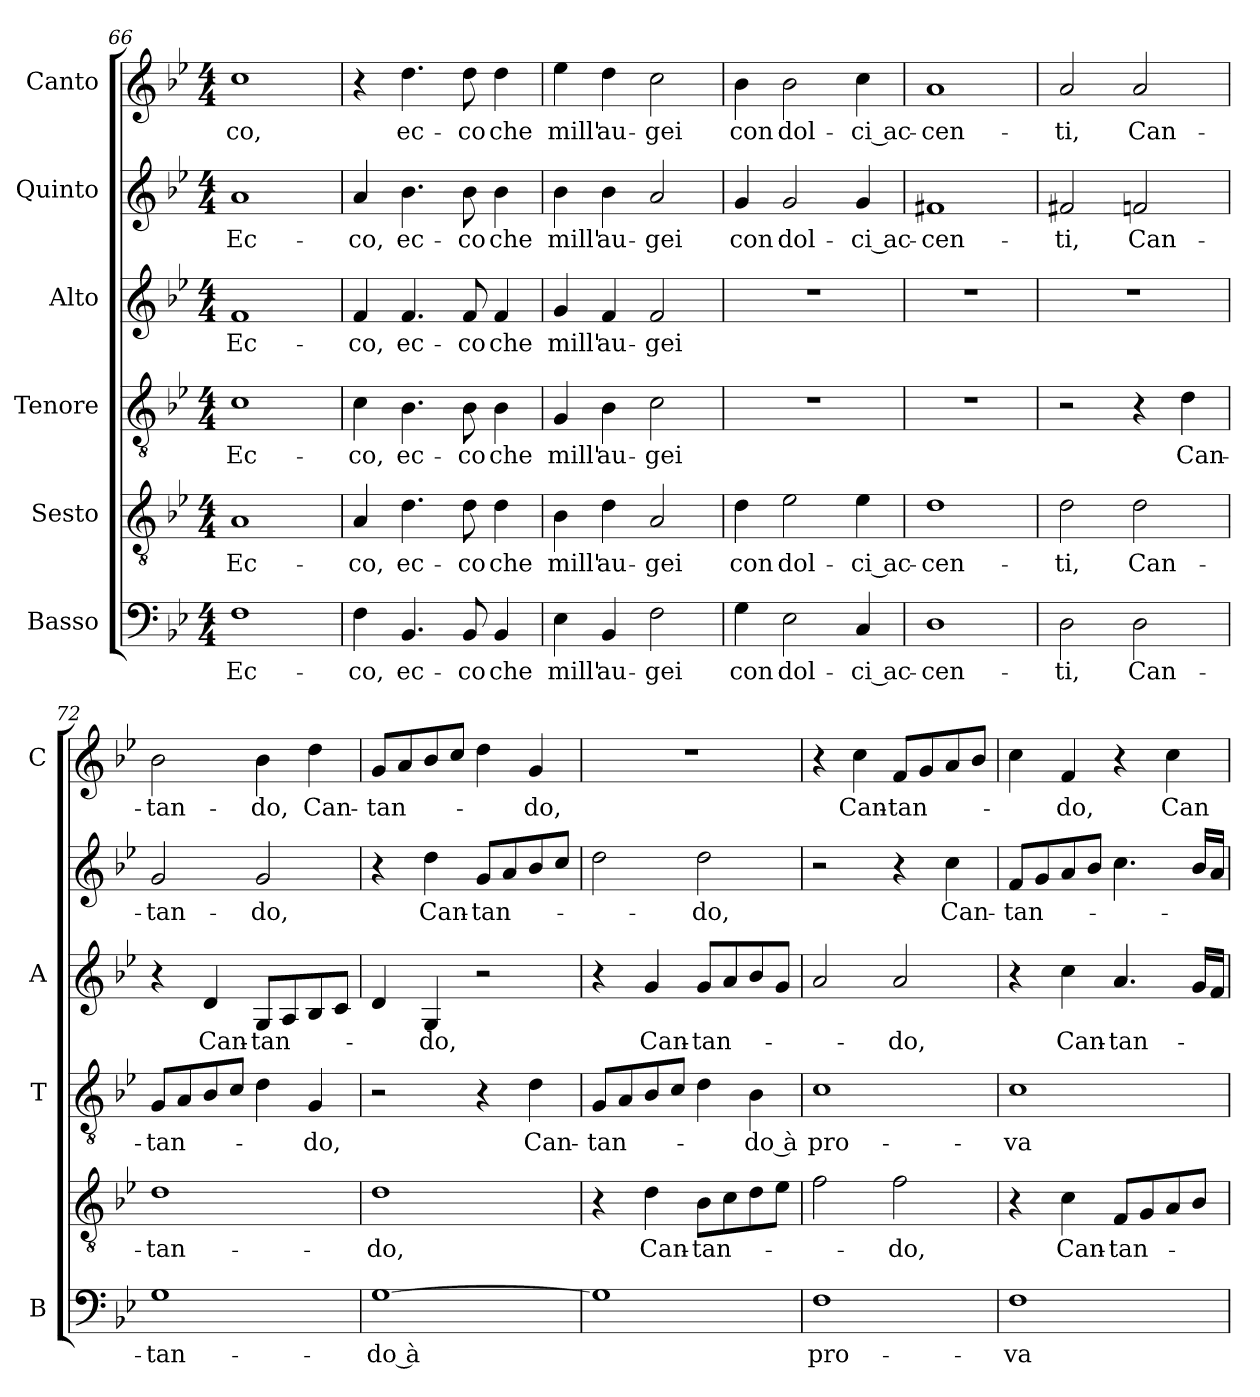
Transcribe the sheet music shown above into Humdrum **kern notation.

**kern	**text	**kern	**text	**kern	**text	**kern	**text	**kern	**text	**kern	**text
*part6	*part6	*part5	*part5	*part4	*part4	*part3	*part3	*part2	*part2	*part1	*part1
*staff6	*staff6	*staff5	*staff5	*staff4	*staff4	*staff3	*staff3	*staff2	*staff2	*staff1	*staff1
*I"Basso	*	*I"Sesto	*	*I"Tenore	*	*I"Alto	*	*I"Quinto	*	*I"Canto	*
*I'B	*	*	*	*I'T	*	*I'A	*	*	*	*I'C	*
*clefF4	*	*clefGv2	*	*clefGv2	*	*clefG2	*	*clefG2	*	*clefG2	*
*k[b-e-]	*	*k[b-e-]	*	*k[b-e-]	*	*k[b-e-]	*	*k[b-e-]	*	*k[b-e-]	*
*B-:	*	*B-:	*	*B-:	*	*B-:	*	*B-:	*	*B-:	*
*M4/4	*	*M4/4	*	*M4/4	*	*M4/4	*	*M4/4	*	*M4/4	*
=66	=66	=66	=66	=66	=66	=66	=66	=66	=66	=66	=66
!	!LO:LY:b	!	!LO:LY:b	!	!LO:LY:b	!	!LO:LY:b	!	!LO:LY:b	!	!LO:LY:b
1F	Ec-	1A	Ec-	1c	Ec-	1f	Ec-	1a	Ec-	1cc	-co,
=67	=67	=67	=67	=67	=67	=67	=67	=67	=67	=67	=67
!	!LO:LY:b	!	!LO:LY:b	!	!LO:LY:b	!	!LO:LY:b	!	!LO:LY:b	!	!
4F\	-co,	4A/	-co,	4c\	-co,	4f/	-co,	4a/	-co,	4r	.
!	!LO:LY:b	!	!LO:LY:b	!	!LO:LY:b	!	!LO:LY:b	!	!LO:LY:b	!	!LO:LY:b
4.BB-/	ec-	4.d\	ec-	4.B-\	ec-	4.f/	ec-	4.b-\	ec-	4.dd\	ec-
!	!LO:LY:b	!	!LO:LY:b	!	!LO:LY:b	!	!LO:LY:b	!	!LO:LY:b	!	!LO:LY:b
8BB-/	-co	8d\	-co	8B-\	-co	8f/	-co	8b-\	-co	8dd\	-co
!	!LO:LY:b	!	!LO:LY:b	!	!LO:LY:b	!	!LO:LY:b	!	!LO:LY:b	!	!LO:LY:b
4BB-/	che	4d\	che	4B-\	che	4f/	che	4b-\	che	4dd\	che
=68	=68	=68	=68	=68	=68	=68	=68	=68	=68	=68	=68
!	!LO:LY:b	!	!LO:LY:b	!	!LO:LY:b	!	!LO:LY:b	!	!LO:LY:b	!	!LO:LY:b
4E-\	mill'	4B-\	mill'	4G/	mill'	4g/	mill'	4b-\	mill'	4ee-\	mill'
!	!LO:LY:b	!	!LO:LY:b	!	!LO:LY:b	!	!LO:LY:b	!	!LO:LY:b	!	!LO:LY:b
4BB-/	au-	4d\	au-	4B-\	au-	4f/	au-	4b-\	au-	4dd\	au-
!	!LO:LY:b	!	!LO:LY:b	!	!LO:LY:b	!	!LO:LY:b	!	!LO:LY:b	!	!LO:LY:b
2F\	-gei	2A/	-gei	2c\	-gei	2f/	-gei	2a/	-gei	2cc\	-gei
=69	=69	=69	=69	=69	=69	=69	=69	=69	=69	=69	=69
!	!LO:LY:b	!	!LO:LY:b	!	!	!	!	!	!LO:LY:b	!	!LO:LY:b
4G\	con	4d\	con	1r	.	1r	.	4g/	con	4b-\	con
!	!LO:LY:b	!	!LO:LY:b	!	!	!	!	!	!LO:LY:b	!	!LO:LY:b
2E-\	dol-	2e-\	dol-	.	.	.	.	2g/	dol-	2b-\	dol-
!	!LO:LY:b	!	!LO:LY:b	!	!	!	!	!	!LO:LY:b	!	!LO:LY:b
4C/	-ci ac-	4e-\	-ci ac-	.	.	.	.	4g/	-ci ac-	4cc\	-ci ac-
=70	=70	=70	=70	=70	=70	=70	=70	=70	=70	=70	=70
!	!LO:LY:b	!	!LO:LY:b	!	!	!	!	!	!LO:LY:b	!	!LO:LY:b
1D	-cen-	1d	-cen-	1r	.	1r	.	1f#X	-cen-	1a	-cen-
=71	=71	=71	=71	=71	=71	=71	=71	=71	=71	=71	=71
!	!LO:LY:b	!	!LO:LY:b	!	!	!	!	!	!LO:LY:b	!	!LO:LY:b
2D\	-ti,	2d\	-ti,	2r	.	1r	.	2f#X/	-ti,	2a/	-ti,
!	!LO:LY:b	!	!LO:LY:b	!	!	!	!	!	!LO:LY:b	!	!LO:LY:b
2D\	Can-	2d\	Can-	4r	.	.	.	2fn/	Can-	2a/	Can-
!	!	!	!	!	!LO:LY:b	!	!	!	!	!	!
.	.	.	.	4d\	Can-	.	.	.	.	.	.
=72	=72	=72	=72	=72	=72	=72	=72	=72	=72	=72	=72
!	!LO:LY:b	!	!LO:LY:b	!	!LO:LY:b	!	!	!	!LO:LY:b	!	!LO:LY:b
1G	-tan-	1d	-tan-	8G/L	-tan-	4r	.	2g/	-tan-	2b-\	-tan-
.	.	.	.	8A/	.	.	.	.	.	.	.
!	!	!	!	!	!	!	!LO:LY:b	!	!	!	!
.	.	.	.	8B-/	.	4d/	Can-	.	.	.	.
.	.	.	.	8c/J	.	.	.	.	.	.	.
!	!	!	!	!	!	!	!LO:LY:b	!	!LO:LY:b	!	!LO:LY:b
.	.	.	.	4d\	.	8G/L	-tan-	2g/	-do,	4b-\	-do,
.	.	.	.	.	.	8A/	.	.	.	.	.
!	!	!	!	!	!LO:LY:b	!	!	!	!	!	!LO:LY:b
.	.	.	.	4G/	-do,	8B-/	.	.	.	4dd\	Can-
.	.	.	.	.	.	8c/J	.	.	.	.	.
=73	=73	=73	=73	=73	=73	=73	=73	=73	=73	=73	=73
!	!LO:LY:b	!	!LO:LY:b	!	!	!	!	!	!	!	!LO:LY:b
[1G	-do à	1d	-do,	2r	.	4d/	.	4r	.	8g/L	-tan-
.	.	.	.	.	.	.	.	.	.	8a/	.
!	!	!	!	!	!	!	!LO:LY:b	!	!LO:LY:b	!	!
.	.	.	.	.	.	4G/	-do,	4dd\	Can-	8b-/	.
.	.	.	.	.	.	.	.	.	.	8cc/J	.
!	!	!	!	!	!	!	!	!	!LO:LY:b	!	!
.	.	.	.	4r	.	2r	.	8g/L	-tan-	4dd\	.
.	.	.	.	.	.	.	.	8a/	.	.	.
!	!	!	!	!	!LO:LY:b	!	!	!	!	!	!LO:LY:b
.	.	.	.	4d\	Can-	.	.	8b-/	.	4g/	-do,
.	.	.	.	.	.	.	.	8cc/J	.	.	.
=74	=74	=74	=74	=74	=74	=74	=74	=74	=74	=74	=74
!	!	!	!	!	!LO:LY:b	!	!	!	!	!	!
1G]	.	4r	.	8G/L	-tan-	4r	.	2dd\	.	1r	.
.	.	.	.	8A/	.	.	.	.	.	.	.
!	!	!	!LO:LY:b	!	!	!	!LO:LY:b	!	!	!	!
.	.	4d\	Can-	8B-/	.	4g/	Can-	.	.	.	.
.	.	.	.	8c/J	.	.	.	.	.	.	.
!	!	!	!LO:LY:b	!	!	!	!LO:LY:b	!	!LO:LY:b	!	!
.	.	8B-\L	-tan-	4d\	.	8g/L	-tan-	2dd\	-do,	.	.
.	.	8c\	.	.	.	8a/	.	.	.	.	.
!	!	!	!	!	!LO:LY:b	!	!	!	!	!	!
.	.	8d\	.	4B-\	-do à	8b-/	.	.	.	.	.
.	.	8e-\J	.	.	.	8g/J	.	.	.	.	.
!!LO:LB:g=z
=75	=75	=75	=75	=75	=75	=75	=75	=75	=75	=75	=75
!	!LO:LY:b	!	!	!	!LO:LY:b	!	!	!	!	!	!
1F	pro-	2f\	.	1c	pro-	2a/	.	2r	.	4r	.
!	!	!	!	!	!	!	!	!	!	!	!LO:LY:b
.	.	.	.	.	.	.	.	.	.	4cc\	Can-
!	!	!	!LO:LY:b	!	!	!	!LO:LY:b	!	!	!	!LO:LY:b
.	.	2f\	-do,	.	.	2a/	-do,	4r	.	8f/L	-tan-
.	.	.	.	.	.	.	.	.	.	8g/	.
!	!	!	!	!	!	!	!	!	!LO:LY:b	!	!
.	.	.	.	.	.	.	.	4cc\	Can-	8a/	.
.	.	.	.	.	.	.	.	.	.	8b-/J	.
=76	=76	=76	=76	=76	=76	=76	=76	=76	=76	=76	=76
!	!LO:LY:b	!	!	!	!LO:LY:b	!	!	!	!LO:LY:b	!	!
1F	-va	4r	.	1c	-va	4r	.	8f/L	-tan-	4cc\	.
.	.	.	.	.	.	.	.	8g/	.	.	.
!	!	!	!LO:LY:b	!	!	!	!LO:LY:b	!	!	!	!LO:LY:b
.	.	4c\	Can-	.	.	4cc\	Can-	8a/	.	4f/	-do,
.	.	.	.	.	.	.	.	8b-/J	.	.	.
!	!	!	!LO:LY:b	!	!	!	!LO:LY:b	!	!	!	!
.	.	8F/L	-tan-	.	.	4.a/	-tan-	4.cc\	.	4r	.
.	.	8G/	.	.	.	.	.	.	.	.	.
!	!	!	!	!	!	!	!	!	!	!	!LO:LY:b
.	.	8A/	.	.	.	.	.	.	.	4cc\	Can-
.	.	8B-/J	.	.	.	16g/LL	.	16b-/LL	.	.	.
.	.	.	.	.	.	16f/JJ	.	16a/JJ	.	.	.
=	=	=	=	=	=	=	=	=	=	=	=
*-	*-	*-	*-	*-	*-	*-	*-	*-	*-	*-	*-
